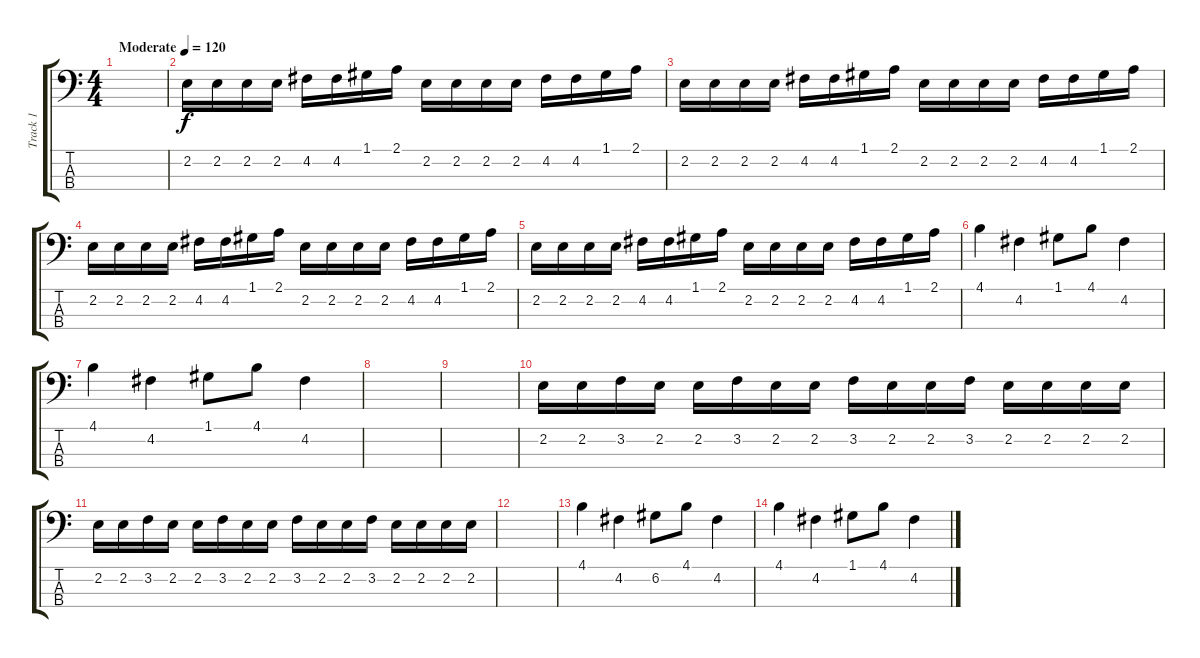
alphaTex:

\track ("Track 1" "Track 1") {instrument electricbassfinger}
\staff {score tabs}
\tuning (G2 D2 A1 E1) {hide}
\ts (4 4)
\tempo (120 "Moderate")
\clef f4
\ks c
|
2.2.16 2.2.16 2.2.16 2.2.16 4.2.16 4.2.16 1.1.16 2.1.16 2.2.16 2.2.16 2.2.16 2.2.16 4.2.16 4.2.16 1.1.16 2.1.16 |
2.2.16 2.2.16 2.2.16 2.2.16 4.2.16 4.2.16 1.1.16 2.1.16 2.2.16 2.2.16 2.2.16 2.2.16 4.2.16 4.2.16 1.1.16 2.1.16 |
2.2.16 2.2.16 2.2.16 2.2.16 4.2.16 4.2.16 1.1.16 2.1.16 2.2.16 2.2.16 2.2.16 2.2.16 4.2.16 4.2.16 1.1.16 2.1.16 |
2.2.16 2.2.16 2.2.16 2.2.16 4.2.16 4.2.16 1.1.16 2.1.16 2.2.16 2.2.16 2.2.16 2.2.16 4.2.16 4.2.16 1.1.16 2.1.16 |
4.1.4 4.2.4 1.1.8 4.1.8 4.2.4 |
4.1.4 4.2.4 1.1.8 4.1.8 4.2.4 |
|
|
2.2.16 2.2.16 3.2.16 2.2.16 2.2.16 3.2.16 2.2.16 2.2.16 3.2.16 2.2.16 2.2.16 3.2.16 2.2.16 2.2.16 2.2.16 2.2.16 |
2.2.16 2.2.16 3.2.16 2.2.16 2.2.16 3.2.16 2.2.16 2.2.16 3.2.16 2.2.16 2.2.16 3.2.16 2.2.16 2.2.16 2.2.16 2.2.16 |
|
4.1.4 4.2.4 6.2.8 4.1.8 4.2.4 |
4.1.4 4.2.4 1.1.8 4.1.8 4.2.4
